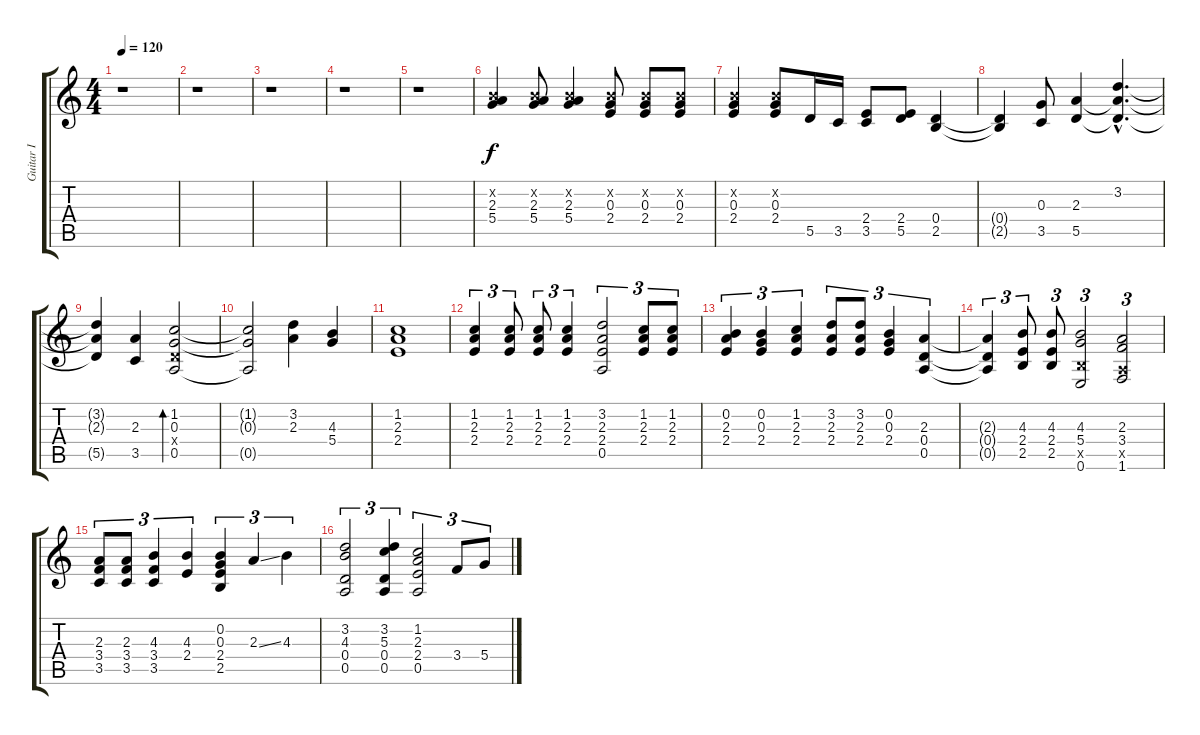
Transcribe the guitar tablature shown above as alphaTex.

\track ("Guitar I" "Guitar I") {instrument acousticguitarnylon}
\staff {score tabs}
\tuning (E4 B3 G3 D3 A2 E2) {hide}
\ts (4 4)
\tempo 120
\clef g2
\ks c
r.1{dy f} |
r.1 |
r.1 |
r.1 |
r.1 |
(0.2{x} 2.3 5.4).4 (0.2{x} 2.3 5.4).8 (0.2{x} 2.3 5.4).4 (0.2{x} 0.3 2.4).8 (0.2{x} 0.3 2.4).8 (0.2{x} 0.3 2.4).8 |
(0.2{x} 0.3 2.4).4 (0.2{x} 0.3 2.4).8 5.5.16 3.5.16 (2.4 3.5).8 (2.4 5.5).8 (0.4 2.5).4 |
(0.4{t} 2.5{t}).4 (0.3 3.5).8 (2.3 5.5).4 (3.2{hac} 2.3{hac t} 5.5{hac t}).4{d} |
(3.2{t} 2.3{t} 5.5{t}).4 (2.3 3.5).4 (1.2 0.3 0.4{x} 0.5).2{bd 480} |
(1.2{t} 0.3{t} 0.5{t}).2 (3.2 2.3).4 (4.3 5.4).4 |
(1.2 2.3 2.4).1 |
(1.2 2.3 2.4).4{tu (3 2)} (1.2 2.3 2.4).8{tu (3 2)} (1.2 2.3 2.4).8{tu (3 2)} (1.2 2.3 2.4).4{tu (3 2)} (3.2 2.3 2.4 0.5).2{tu (3 2)} (1.2 2.3 2.4).8{tu (3 2)} (1.2 2.3 2.4).8{tu (3 2)} |
(0.2 2.3 2.4).4{tu (3 2)} (0.2 0.3 2.4).4{tu (3 2)} (1.2 2.3 2.4).4{tu (3 2)} (3.2 2.3 2.4).8{tu (3 2)} (3.2 2.3 2.4).8{tu (3 2)} (0.2 0.3 2.4).4{tu (3 2)} (2.3 0.4 0.5).4{tu (3 2)} |
(2.3{t} 0.4{t} 0.5{t}).4{tu (3 2)} (4.3 2.4 2.5).8{tu (3 2)} (4.3 2.4 2.5).8{tu (3 2)} (4.3 5.4 2.5{x} 0.6).2{tu (3 2)} (2.3 3.4 0.5{x} 1.6).2{tu (3 2)} |
(2.3 3.4 3.5).8{tu (3 2)} (2.3 3.4 3.5).8{tu (3 2)} (4.3 3.4 3.5).4{tu (3 2)} (4.3 2.4).4{tu (3 2)} (0.2 0.3 2.4 2.5).4{tu (3 2)} 2.3{ss}.4{tu (3 2)} 4.3.4{tu (3 2)} |
(3.2 4.3 0.4 0.5).2{tu (3 2)} (3.2 5.3 0.4 0.5).4{tu (3 2)} (1.2 2.3 2.4 0.5).2{tu (3 2)} 3.4.8{tu (3 2)} 5.4.8{tu (3 2)}
